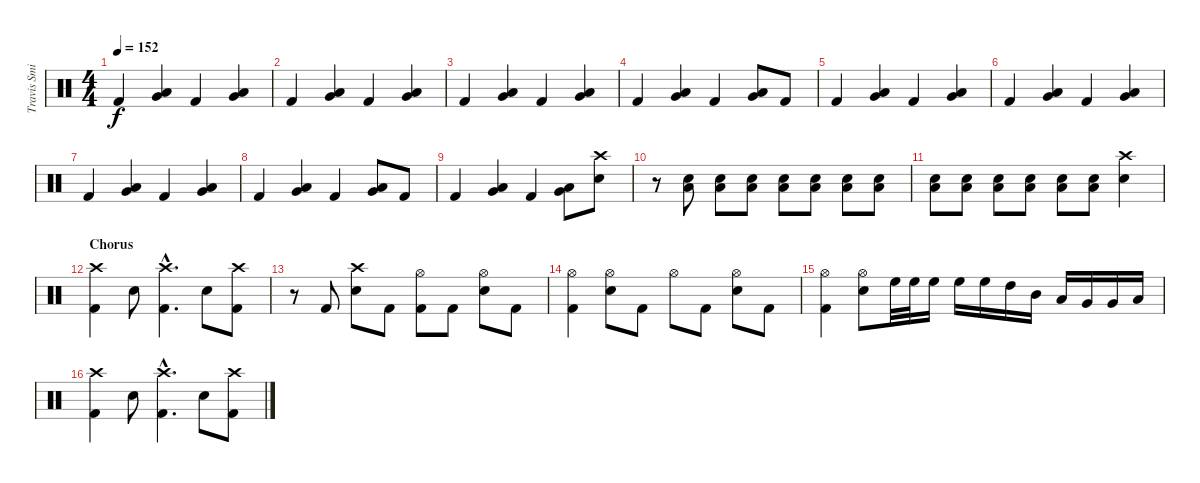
\track ("Travis Smith" "Travis Smi") {instrument percussion}
\staff {score}
\articulation defaults
\ts (4 4)
\tempo 152
\clef neutral
\ks c "Kick (hit) 2".4{dy f}
("Low Tom (hit)" "Very Low Tom (hit)").4 "Kick (hit) 2".4 ("Low Tom (hit)" "Very Low Tom (hit)").4 |
"Kick (hit) 2".4 ("Low Tom (hit)" "Very Low Tom (hit)").4 "Kick (hit) 2".4 ("Low Tom (hit)" "Very Low Tom (hit)").4 |
"Kick (hit) 2".4 ("Low Tom (hit)" "Very Low Tom (hit)").4 "Kick (hit) 2".4 ("Low Tom (hit)" "Very Low Tom (hit)").4 |
"Kick (hit) 2".4 ("Low Tom (hit)" "Very Low Tom (hit)").4 "Kick (hit) 2".4 ("Low Tom (hit)" "Very Low Tom (hit)").8 "Kick (hit) 2".8 |
"Kick (hit) 2".4 ("Low Tom (hit)" "Very Low Tom (hit)").4 "Kick (hit) 2".4 ("Low Tom (hit)" "Very Low Tom (hit)").4 |
"Kick (hit) 2".4 ("Low Tom (hit)" "Very Low Tom (hit)").4 "Kick (hit) 2".4 ("Low Tom (hit)" "Very Low Tom (hit)").4 |
"Kick (hit) 2".4 ("Low Tom (hit)" "Very Low Tom (hit)").4 "Kick (hit) 2".4 ("Low Tom (hit)" "Very Low Tom (hit)").4 |
"Kick (hit) 2".4 ("Low Tom (hit)" "Very Low Tom (hit)").4 "Kick (hit) 2".4 ("Low Tom (hit)" "Very Low Tom (hit)").8 "Kick (hit) 2".8 |
"Kick (hit) 2".4 ("Low Tom (hit)" "Very Low Tom (hit)").4 "Kick (hit) 2".4 ("Low Tom (hit)" "Very Low Tom (hit)").8 ("Snare (hit) 2" "Crash high (hit)").8 |
r.8 ("Snare (hit) 2" "Low Floor Tom (hit)").8 ("Snare (hit) 2" "Low Floor Tom (hit)").8 ("Snare (hit) 2" "Low Floor Tom (hit)").8 ("Snare (hit) 2" "Low Floor Tom (hit)").8 ("Snare (hit) 2" "Low Floor Tom (hit)").8 ("Snare (hit) 2" "Low Floor Tom (hit)").8 ("Snare (hit) 2" "Low Floor Tom (hit)").8 |
("Snare (hit) 2" "Low Floor Tom (hit)").8 ("Snare (hit) 2" "Low Floor Tom (hit)").8 ("Snare (hit) 2" "Low Floor Tom (hit)").8 ("Snare (hit) 2" "Low Floor Tom (hit)").8 ("Snare (hit) 2" "Low Floor Tom (hit)").8 ("Snare (hit) 2" "Low Floor Tom (hit)").8 ("Snare (hit) 2" "Crash high (hit)").4 |
\section ("" "Chorus")
("Kick (hit) 2" "Crash high (hit)").4 "Snare (hit) 2".8 ("Kick (hit) 2"{hac} "Crash high (hit)"{hac}).4{d} "Snare (hit) 2".8 ("Kick (hit) 2" "Crash high (hit)").8 |
r.8 "Kick (hit) 2".8 ("Snare (hit) 2" "Crash high (hit)").8 "Kick (hit) 2".8 ("Kick (hit) 2" "Hi-Hat (open)").8 "Kick (hit) 2".8 ("Snare (hit) 2" "Hi-Hat (open)").8 "Kick (hit) 2".8 |
("Kick (hit) 2" "Hi-Hat (open)").4 ("Snare (hit) 2" "Hi-Hat (open)").8 "Kick (hit) 2".8 "Hi-Hat (open)".8 "Kick (hit) 2".8 ("Snare (hit) 2" "Hi-Hat (open)").8 "Kick (hit) 2".8 |
("Kick (hit) 2" "Hi-Hat (open)").4 ("Snare (hit) 2" "Hi-Hat (open)").8 "High Floor Tom (hit)".32 "High Floor Tom (hit)".32 "High Floor Tom (hit)".16 "High Floor Tom (hit)".16 "High Floor Tom (hit)".16 "High Tom (hit)".16 "Mid Tom (hit)".16 "Low Tom (hit)".16 "Very Low Tom (hit)".16 "Very Low Tom (hit)".16 "Low Floor Tom (hit)".16 |
("Kick (hit) 2" "Crash high (hit)").4 "Snare (hit) 2".8 ("Kick (hit) 2"{hac} "Crash high (hit)"{hac}).4{d} "Snare (hit) 2".8 ("Kick (hit) 2" "Crash high (hit)").8
